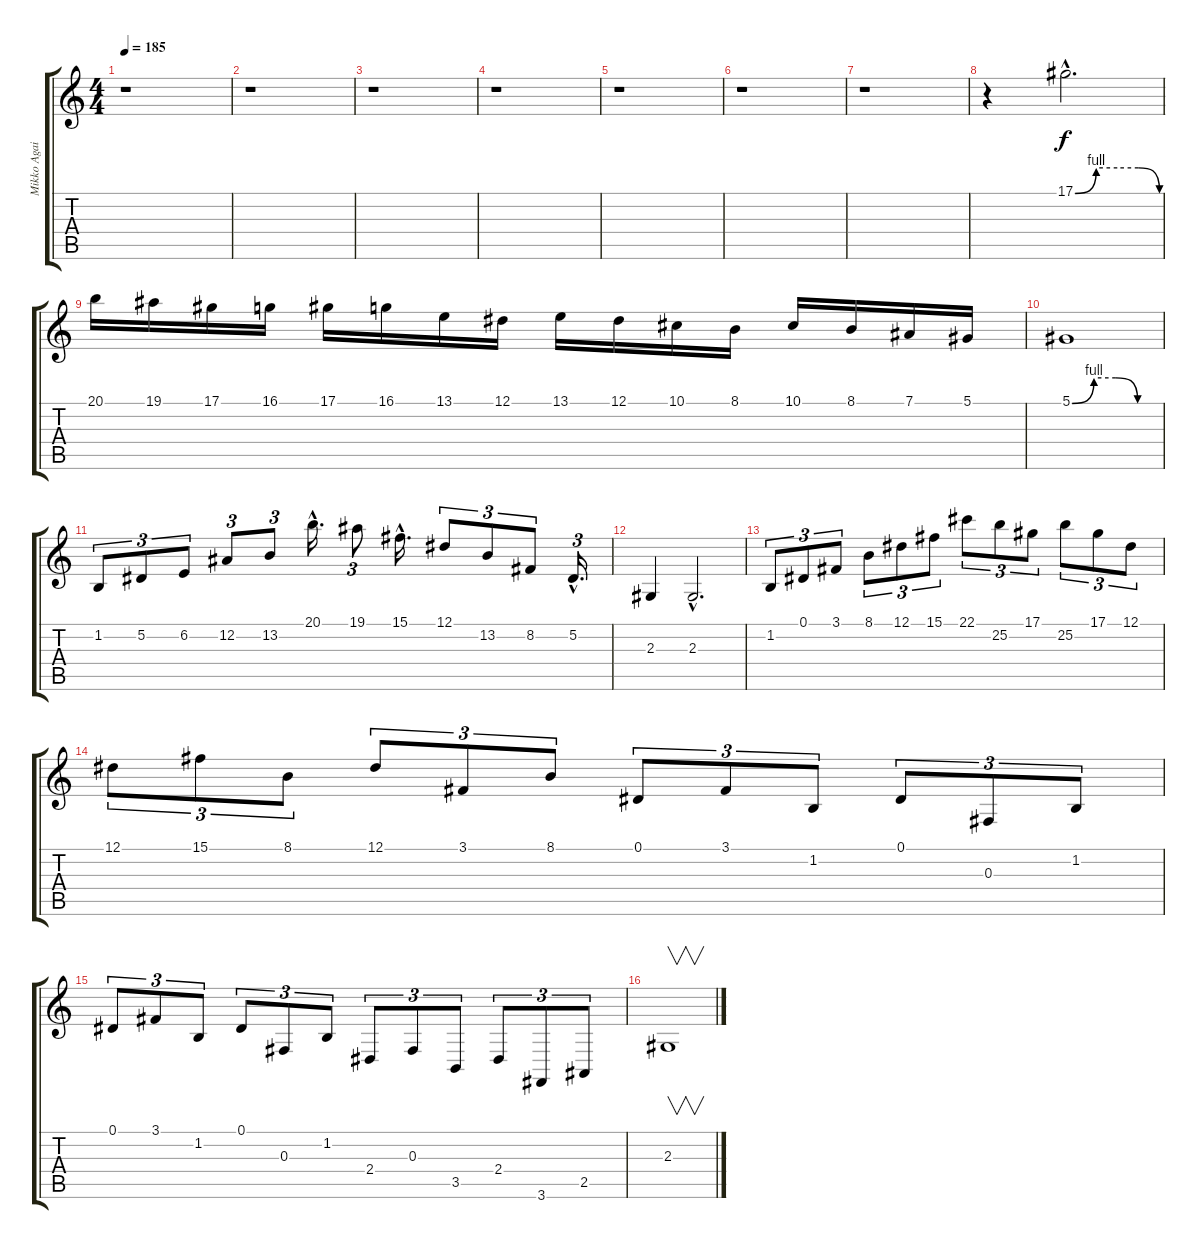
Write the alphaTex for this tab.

\track ("Mikko Again" "Mikko Agai") {instrument lead8bassandlead}
\staff {score tabs}
\tuning (Eb4 Bb3 Gb3 Db3 Ab2 Eb2) {hide}
\ts (4 4)
\tempo 185
\clef g2
\ks c
r.1{dy f} |
r.1 |
r.1 |
r.1 |
r.1 |
r.1 |
r.1 |
r.4 17.1{be (custom 0 0 15 4 30 4 45 4 60 0) hac}.2{d volume 12} |
20.1.16 19.1.16 17.1.16 16.1.16 17.1.16 16.1.16 13.1.16 12.1.16 13.1.16 12.1.16 10.1.16 8.1.16 10.1.16 8.1.16 7.1.16 5.1.16 |
5.1{be (custom 0 0 15 4 30 4 45 0 60 0)}.1 |
1.2.8{tu (3 2)} 5.2.8{tu (3 2)} 6.2.8{tu (3 2)} 12.2.8{tu (3 2)} 13.2.8{tu (3 2)} 20.1{hac}.16{d} 19.1.8{tu (3 2)} 15.1{hac}.16{d} 12.1.8{tu (3 2)} 13.2.8{tu (3 2)} 8.2.8{tu (3 2)} 5.2{hac}.16{d tu (3 2)} |
2.3.4 2.3{hac}.2{d} |
1.2.8{tu (3 2)} 0.1.8{tu (3 2)} 3.1.8{tu (3 2)} 8.1.8{tu (3 2)} 12.1.8{tu (3 2)} 15.1.8{tu (3 2)} 22.1.8{tu (3 2)} 25.2.8{tu (3 2)} 17.1.8{tu (3 2)} 25.2.8{tu (3 2)} 17.1.8{tu (3 2)} 12.1.8{tu (3 2)} |
12.1.8{tu (3 2)} 15.1.8{tu (3 2)} 8.1.8{tu (3 2)} 12.1.8{tu (3 2)} 3.1.8{tu (3 2)} 8.1.8{tu (3 2)} 0.1.8{tu (3 2)} 3.1.8{tu (3 2)} 1.2.8{tu (3 2)} 0.1.8{tu (3 2)} 0.3.8{tu (3 2)} 1.2.8{tu (3 2)} |
0.1.8{tu (3 2)} 3.1.8{tu (3 2)} 1.2.8{tu (3 2)} 0.1.8{tu (3 2)} 0.3.8{tu (3 2)} 1.2.8{tu (3 2)} 2.4.8{tu (3 2)} 0.3.8{tu (3 2)} 3.5.8{tu (3 2)} 2.4.8{tu (3 2)} 3.6.8{tu (3 2)} 2.5.8{tu (3 2)} |
2.3.1{v}
